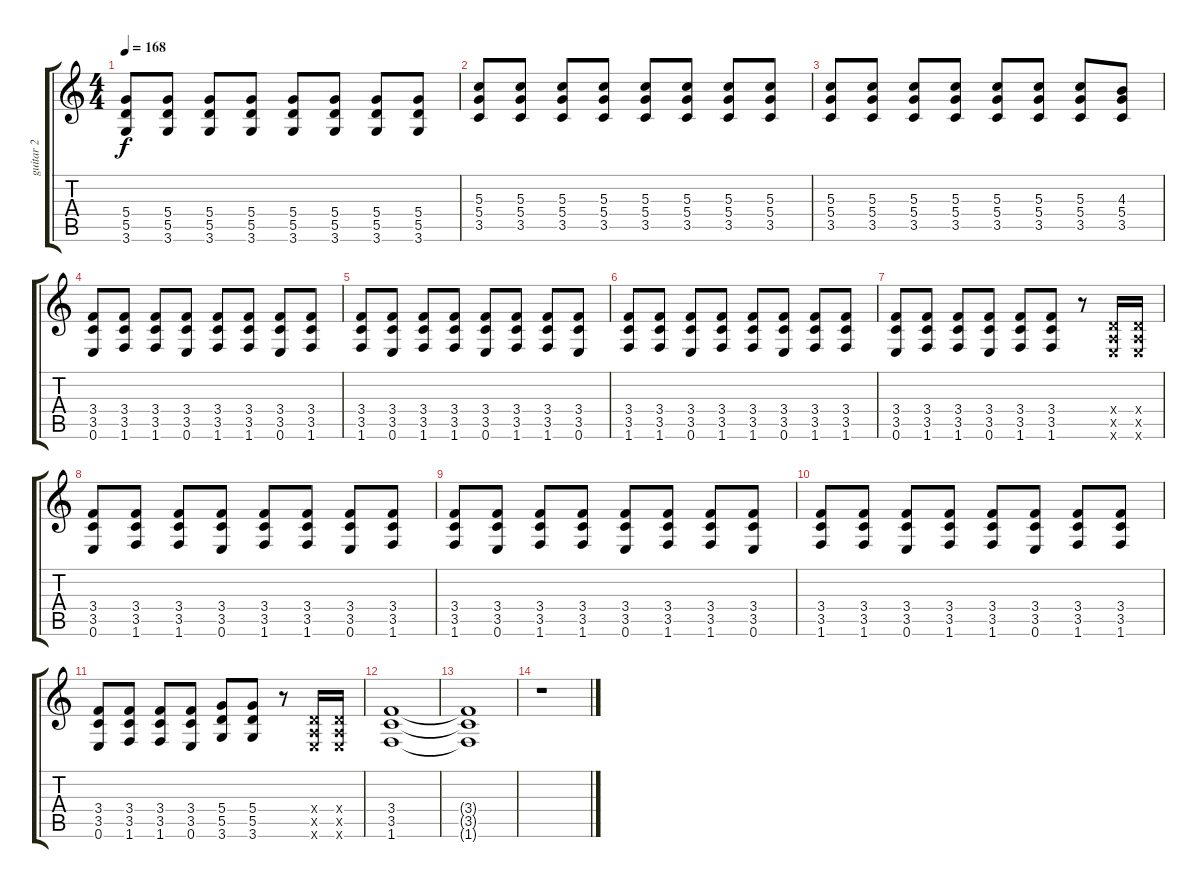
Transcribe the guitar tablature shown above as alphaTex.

\track ("guitar 2" "guitar 2") {instrument overdrivenguitar}
\staff {score tabs}
\tuning (E4 B3 G3 D3 A2 E2) {hide}
\ts (4 4)
\tempo 168
\clef g2
\ks c
(5.4 5.5 3.6).8{dy f} (5.4 5.5 3.6).8 (5.4 5.5 3.6).8 (5.4 5.5 3.6).8 (5.4 5.5 3.6).8 (5.4 5.5 3.6).8 (5.4 5.5 3.6).8 (5.4 5.5 3.6).8 |
(5.3 5.4 3.5).8 (5.3 5.4 3.5).8 (5.3 5.4 3.5).8 (5.3 5.4 3.5).8 (5.3 5.4 3.5).8 (5.3 5.4 3.5).8 (5.3 5.4 3.5).8 (5.3 5.4 3.5).8 |
(5.3 5.4 3.5).8 (5.3 5.4 3.5).8 (5.3 5.4 3.5).8 (5.3 5.4 3.5).8 (5.3 5.4 3.5).8 (5.3 5.4 3.5).8 (5.3 5.4 3.5).8 (4.3 5.4 3.5).8 |
(3.4 3.5 0.6).8 (3.4 3.5 1.6).8 (3.4 3.5 1.6).8 (3.4 3.5 0.6).8 (3.4 3.5 1.6).8 (3.4 3.5 1.6).8 (3.4 3.5 0.6).8 (3.4 3.5 1.6).8 |
(3.4 3.5 1.6).8 (3.4 3.5 0.6).8 (3.4 3.5 1.6).8 (3.4 3.5 1.6).8 (3.4 3.5 0.6).8 (3.4 3.5 1.6).8 (3.4 3.5 1.6).8 (3.4 3.5 0.6).8 |
(3.4 3.5 1.6).8 (3.4 3.5 1.6).8 (3.4 3.5 0.6).8 (3.4 3.5 1.6).8 (3.4 3.5 1.6).8 (3.4 3.5 0.6).8 (3.4 3.5 1.6).8 (3.4 3.5 1.6).8 |
(3.4 3.5 0.6).8 (3.4 3.5 1.6).8 (3.4 3.5 1.6).8 (3.4 3.5 0.6).8 (3.4 3.5 1.6).8 (3.4 3.5 1.6).8 r.8 (0.4{x} 0.5{x} 0.6{x}).16 (0.4{x} 0.5{x} 0.6{x}).16 |
(3.4 3.5 0.6).8 (3.4 3.5 1.6).8 (3.4 3.5 1.6).8 (3.4 3.5 0.6).8 (3.4 3.5 1.6).8 (3.4 3.5 1.6).8 (3.4 3.5 0.6).8 (3.4 3.5 1.6).8 |
(3.4 3.5 1.6).8 (3.4 3.5 0.6).8 (3.4 3.5 1.6).8 (3.4 3.5 1.6).8 (3.4 3.5 0.6).8 (3.4 3.5 1.6).8 (3.4 3.5 1.6).8 (3.4 3.5 0.6).8 |
(3.4 3.5 1.6).8 (3.4 3.5 1.6).8 (3.4 3.5 0.6).8 (3.4 3.5 1.6).8 (3.4 3.5 1.6).8 (3.4 3.5 0.6).8 (3.4 3.5 1.6).8 (3.4 3.5 1.6).8 |
(3.4 3.5 0.6).8 (3.4 3.5 1.6).8 (3.4 3.5 1.6).8 (3.4 3.5 0.6).8 (5.4 5.5 3.6).8 (5.4 5.5 3.6).8 r.8 (0.4{x} 0.5{x} 0.6{x}).16 (0.4{x} 0.5{x} 0.6{x}).16 |
(3.4 3.5 1.6).1 |
(3.4{t} 3.5{t} 1.6{t}).1 |
r.1
